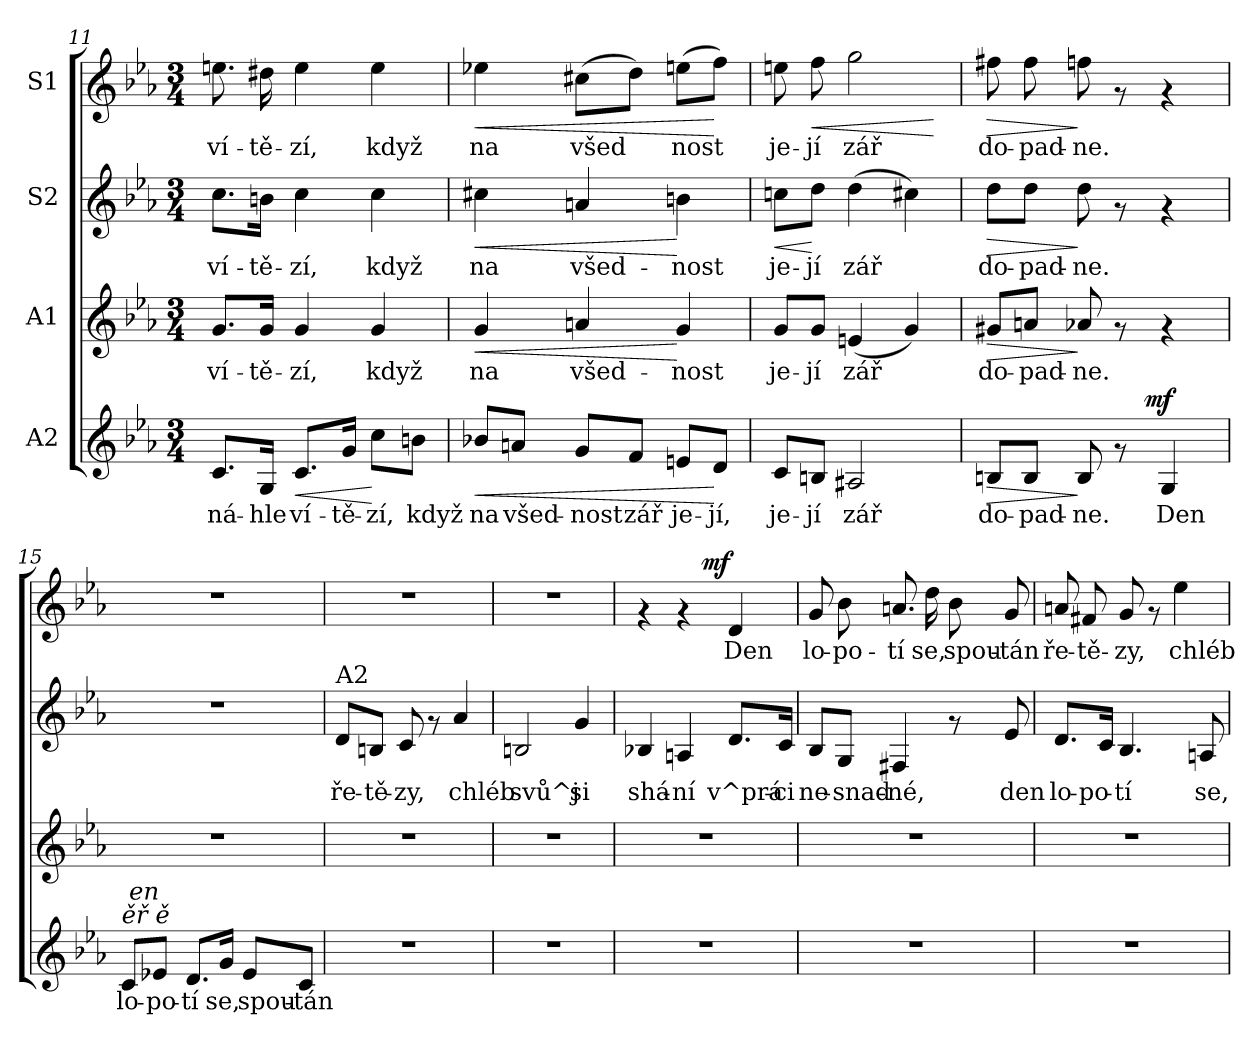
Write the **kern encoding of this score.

**kern	**text	**dynam	**kern	**text	**dynam	**kern	**text	**dynam	**kern	**text	**dynam
*part4	*part4	*part4	*part3	*part3	*part3	*part2	*part2	*part2	*part1	*part1	*part1
*staff4	*staff4	*staff4	*staff3	*staff3	*staff3	*staff2	*staff2	*staff2	*staff1	*staff1	*staff1
*I"A2	*	*	*I"A1	*	*	*I"S2	*	*	*I"S1	*	*
*clefG2	*	*	*clefG2	*	*	*clefG2	*	*	*clefG2	*	*
*k[b-e-a-]	*	*	*k[b-e-a-]	*	*	*k[b-e-a-]	*	*	*k[b-e-a-]	*	*
*E-:	*	*	*E-:	*	*	*E-:	*	*	*E-:	*	*
*M3/4	*	*	*M3/4	*	*	*M3/4	*	*	*M3/4	*	*
=11	=11	=11	=11	=11	=11	=11	=11	=11	=11	=11	=11
!	!LO:LY:b:cj	!	!	!LO:LY:b:cj	!	!	!LO:LY:b:cj	!	!	!LO:LY:b:cj	!
8.c/L	ná-	.	8.g/L	ví-	.	8.cc\L	ví-	.	8.een\	ví-	.
!	!LO:LY:b:cj	!	!	!LO:LY:b:cj	!	!	!LO:LY:b:cj	!	!	!LO:LY:b:cj	!
16G/Jk	-hle	.	16g/Jk	-tě-	.	16bn\Jk	-tě-	.	16dd#X\	-tě-	.
!	!LO:LY:b:cj	!LO:HP:b	!	!LO:LY:b:cj	!	!	!LO:LY:b:cj	!	!	!LO:LY:b:cj	!
8.c/L	ví-	<	4g/	-zí,	.	4cc\	-zí,	.	4ee\	-zí,	.
!	!LO:LY:b:cj	!	!	!	!	!	!	!	!	!	!
16g/Jk	-tě-	.	.	.	.	.	.	.	.	.	.
!	!LO:LY:b:cj	!	!	!LO:LY:b:cj	!	!	!LO:LY:b:cj	!	!	!LO:LY:b:cj	!
8cc\L	-zí,	[	4g/	když	.	4cc\	když	.	4ee\	když	.
!	!LO:LY:b:cj	!	!	!	!	!	!	!	!	!	!
8bn\J	když	.	.	.	.	.	.	.	.	.	.
!!LO:PB:g=z
=12	=12	=12	=12	=12	=12	=12	=12	=12	=12	=12	=12
!	!LO:LY:b:cj	!LO:HP:b	!	!LO:LY:b:cj	!LO:HP:b	!	!LO:LY:b:cj	!LO:HP:b	!	!LO:LY:b:cj	!LO:HP:b
8b-X/L	na	<	4g/	na	<	4cc#X\	na	<	4ee-X\	na	<
!	!LO:LY:b:cj	!	!	!	!	!	!	!	!	!	!
8an/J	všed-	.	.	.	.	.	.	.	.	.	.
!	!LO:LY:b:cj	!	!	!LO:LY:b:cj	!	!	!LO:LY:b:cj	!	!	!LO:LY:b:cj	!
8g/L	-nost	.	4an/	všed-	.	4an/	všed-	.	(>8cc#X\L	všed-	.
!	!LO:LY:b:cj	!	!	!	!	!	!	!	!	!LO:LY:b:cj	!
8f/J	zář	.	.	.	.	.	.	.	8dd\J)	--	.
!	!LO:LY:b:cj	!	!	!LO:LY:b:cj	!	!	!LO:LY:b:cj	!	!	!LO:LY:b:cj	!
8en/L	je-	.	4g/	-nost	[	4bn\	-nost	[	(>8een\L	-nost	.
!	!LO:LY:b:cj	!	!	!	!	!	!	!	!	!LO:LY:b:cj	!
8d/J	-jí,	[	.	.	.	.	.	.	8ff\J)	.	[
=13	=13	=13	=13	=13	=13	=13	=13	=13	=13	=13	=13
!	!LO:LY:b:cj	!	!	!LO:LY:b:cj	!	!	!LO:LY:b:cj	!LO:HP:b	!	!LO:LY:b:cj	!
8c/L	je-	.	8g/L	je-	.	8ccn\L	je-	<	8een\	je-	.
!	!LO:LY:b:cj	!	!	!LO:LY:b:cj	!	!	!LO:LY:b:cj	!	!	!LO:LY:b:cj	!LO:HP:b
8Bn/J	-jí	.	8g/J	-jí	.	8dd\J	-jí	[	8ff\	-jí	<
!	!LO:LY:b:cj	!	!	!LO:LY:b:cj	!	!	!LO:LY:b:cj	!	!	!LO:LY:b:cj	!
2A#X/	zář	.	(<4en/	zář	.	(>4dd\	zář	.	2gg\	zář	.
!	!	!	!	!LO:LY:b:cj	!	!	!LO:LY:b:cj	!	!	!	!
.	.	.	4g/)	.	.	4cc#X\)	.	.	.	.	.
.	.	.	.	.	.	.	.	.	.	.	[
=14	=14	=14	=14	=14	=14	=14	=14	=14	=14	=14	=14
!	!LO:LY:b:cj	!LO:HP:b	!	!LO:LY:b:cj	!LO:HP:b	!	!LO:LY:b:cj	!LO:HP:b	!	!LO:LY:b:cj	!LO:HP:b
*^	*	*	*	*	*	*	*	*	*	*	*
8Bn/L	4...ryy	do-	>	8g#X/L	do-	>	8dd\L	do-	>	8ff#X\	do-	>
!	!	!LO:LY:b:cj	!	!	!LO:LY:b:cj	!	!	!LO:LY:b:cj	!	!	!LO:LY:b:cj	!
8B/J	.	-pad-	.	8an/J	-pad-	.	8dd\J	-pad-	.	8ff#\	-pad-	.
!	!	!LO:LY:b:cj	!	!	!LO:LY:b:cj	!	!	!LO:LY:b:cj	!	!	!LO:LY:b:cj	!
8B/	.	-ne.	]	8a-X/	-ne.	]	8dd\	-ne.	]	8ffn\	-ne.	]
8rf	.	.	.	8rf	.	.	8rf	.	.	8rf	.	.
!	!	!	!LO:DY:a	!	!	!	!	!	!	!	!	!
.	4ryy	.	mf	.	.	.	.	.	.	.	.	.
!	!	!LO:LY:b:cj	!	!	!	!	!	!	!	!	!	!
4G/	.	Den	.	4rf	.	.	4rf	.	.	4rf	.	.
.	32ryy	.	.	.	.	.	.	.	.	.	.	.
=15	=15	=15	=15	=15	=15	=15	=15	=15	=15	=15	=15	=15
!LO:TX:a:i:t=ěř ě	!	!	!	!	!	!	!	!	!	!	!	!
!	!	!LO:LY:b:cj	!	!	!	!	!	!	!	!	!	!
8c/L	64ryy	lo-	.	2.r	.	.	2.r	.	.	2.r	.	.
!	!LO:TX:a:i:t=en	!	!	!	!	!	!	!	!	!	!	!
.	2ryy	.	.	.	.	.	.	.	.	.	.	.
!	!	!LO:LY:b:cj	!	!	!	!	!	!	!	!	!	!
8e-X/J	.	-po-	.	.	.	.	.	.	.	.	.	.
!	!	!LO:LY:b:cj	!	!	!	!	!	!	!	!	!	!
8.d/L	.	-tí	.	.	.	.	.	.	.	.	.	.
!	!	!LO:LY:b:cj	!	!	!	!	!	!	!	!	!	!
16g/Jk	.	se,	.	.	.	.	.	.	.	.	.	.
!	!	!LO:LY:b:cj	!	!	!	!	!	!	!	!	!	!
8e-/L	.	spou-	.	.	.	.	.	.	.	.	.	.
.	8...ryy	.	.	.	.	.	.	.	.	.	.	.
!	!	!LO:LY:b:cj	!	!	!	!	!	!	!	!	!	!
8c/J	.	-tán	.	.	.	.	.	.	.	.	.	.
!!LO:PB:g=z
=16	=16	=16	=16	=16	=16	=16	=16	=16	=16	=16	=16	=16
!	!	!	!	!	!	!	!LO:TX:a:t=A2	!	!	!	!	!
!	!	!	!	!	!	!	!	!LO:LY:b:cj	!	!	!	!
*v	*v	*	*	*	*	*	*	*	*	*	*	*
2.r	.	.	2.r	.	.	8d/L	ře-	.	2.r	.	.
!	!	!	!	!	!	!	!LO:LY:b:cj	!	!	!	!
.	.	.	.	.	.	8Bn/J	-tě-	.	.	.	.
!	!	!	!	!	!	!	!LO:LY:b:cj	!	!	!	!
.	.	.	.	.	.	8c/	-zy,	.	.	.	.
.	.	.	.	.	.	8rf	.	.	.	.	.
!	!	!	!	!	!	!	!LO:LY:b:cj	!	!	!	!
.	.	.	.	.	.	4a-/	chléb	.	.	.	.
=17	=17	=17	=17	=17	=17	=17	=17	=17	=17	=17	=17
!	!	!	!	!	!	!	!LO:LY:b:cj	!	!	!	!
2.r	.	.	2.r	.	.	2Bn/	svů^j	.	2.r	.	.
!	!	!	!	!	!	!	!LO:LY:b:cj	!	!	!	!
.	.	.	.	.	.	4g/	si	.	.	.	.
=18	=18	=18	=18	=18	=18	=18	=18	=18	=18	=18	=18
!	!	!	!	!	!	!	!LO:LY:b:cj	!	!	!	!
*	*	*	*	*	*	*	*	*	*^	*	*
2.r	.	.	2.r	.	.	4B-X/	shá-	.	4rf	4.ryy	.	.
!	!	!	!	!	!	!	!LO:LY:b:cj	!	!	!	!	!
.	.	.	.	.	.	4An/	-ní	.	4rf	.	.	.
!	!	!	!	!	!	!	!	!	!	!	!	!LO:DY:a
.	.	.	.	.	.	.	.	.	.	4.ryy	.	mf
!	!	!	!	!	!	!	!LO:LY:b:cj	!	!	!	!LO:LY:b:cj	!
.	.	.	.	.	.	8.d/L	v^prá-	.	4d/	.	Den	.
!	!	!	!	!	!	!	!LO:LY:b:cj	!	!	!	!	!
.	.	.	.	.	.	16c/Jk	-ci	.	.	.	.	.
=19	=19	=19	=19	=19	=19	=19	=19	=19	=19	=19	=19	=19
!	!	!	!	!	!	!	!LO:LY:b:cj	!	!	!	!LO:LY:b:cj	!
*	*	*	*	*	*	*	*	*	*v	*v	*	*
2.r	.	.	2.r	.	.	8B-/L	ne-	.	8g/	lo-	.
!	!	!	!	!	!	!	!LO:LY:b:cj	!	!	!LO:LY:b:cj	!
.	.	.	.	.	.	8G/J	-snad-	.	8b-\	-po-	.
!	!	!	!	!	!	!	!LO:LY:b:cj	!	!	!LO:LY:b:cj	!
.	.	.	.	.	.	4F#X/	-né,	.	8.an/	-tí	.
!	!	!	!	!	!	!	!	!	!	!LO:LY:b:cj	!
.	.	.	.	.	.	.	.	.	16dd\	se,	.
!	!	!	!	!	!	!	!	!	!	!LO:LY:b:cj	!
.	.	.	.	.	.	8rf	.	.	8b-\	spou-	.
!	!	!	!	!	!	!	!LO:LY:b:cj	!	!	!LO:LY:b:cj	!
.	.	.	.	.	.	8e-/	den	.	8g/	-tán	.
=20	=20	=20	=20	=20	=20	=20	=20	=20	=20	=20	=20
!	!	!	!	!	!	!	!LO:LY:b:cj	!	!	!LO:LY:b:cj	!
2.r	.	.	2.r	.	.	8.d/L	lo-	.	8an/	ře-	.
!	!	!	!	!	!	!	!	!	!	!LO:LY:b:cj	!
.	.	.	.	.	.	.	.	.	8f#X/	-tě-	.
!	!	!	!	!	!	!	!LO:LY:b:cj	!	!	!	!
.	.	.	.	.	.	16c/Jk	-po-	.	.	.	.
!	!	!	!	!	!	!	!LO:LY:b:cj	!	!	!LO:LY:b:cj	!
.	.	.	.	.	.	4.B-/	-tí	.	8g/	-zy,	.
.	.	.	.	.	.	.	.	.	8rf	.	.
!	!	!	!	!	!	!	!	!	!	!LO:LY:b:cj	!
.	.	.	.	.	.	.	.	.	4ee-\	chléb	.
!	!	!	!	!	!	!	!LO:LY:b:cj	!	!	!	!
.	.	.	.	.	.	8An/	se,	.	.	.	.
=	=	=	=	=	=	=	=	=	=	=	=
*-	*-	*-	*-	*-	*-	*-	*-	*-	*-	*-	*-
